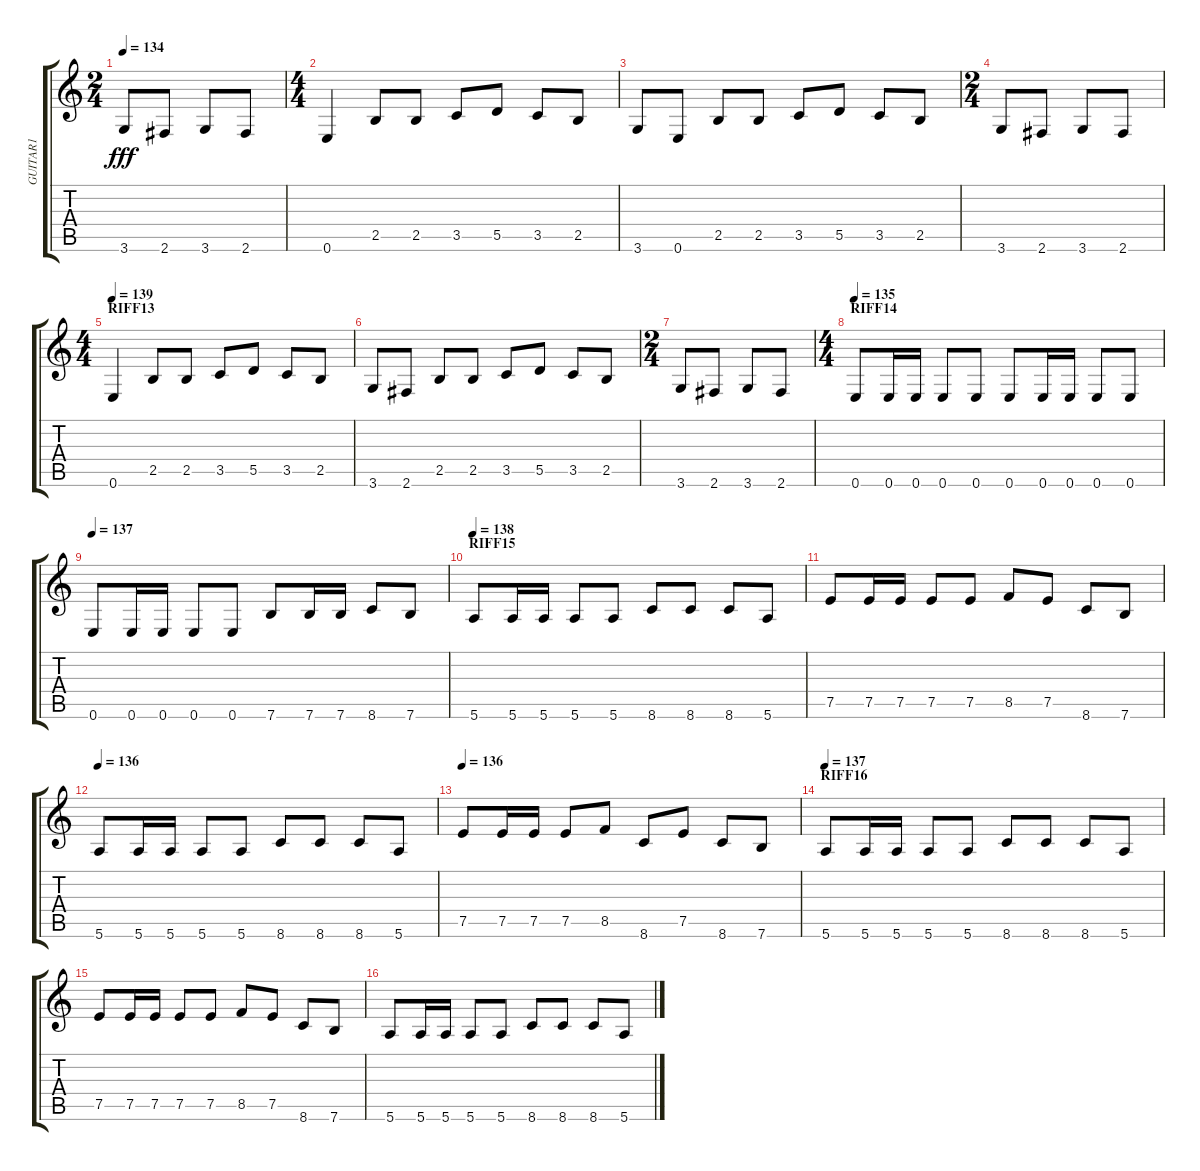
\track ("GUITAR1" "GUITAR1") {instrument distortionguitar}
\staff {score tabs}
\tuning (E4 B3 G3 D3 A2 E2) {hide}
\ts (2 4)
\tempo 134
\clef g2
\ks c
3.6.8{dy fff} 2.6.8 3.6.8 2.6.8 |
\ts (4 4)
0.6.4 2.5.8 2.5.8 3.5.8 5.5.8 3.5.8 2.5.8 |
3.6.8 0.6.8 2.5.8 2.5.8 3.5.8 5.5.8 3.5.8 2.5.8 |
\ts (2 4)
3.6.8 2.6.8 3.6.8 2.6.8 |
\ts (4 4)
\section ("" "RIFF13")
\tempo 139
0.6.4 2.5.8 2.5.8 3.5.8 5.5.8 3.5.8 2.5.8 |
3.6.8 2.6.8 2.5.8 2.5.8 3.5.8 5.5.8 3.5.8 2.5.8 |
\ts (2 4)
3.6.8 2.6.8 3.6.8 2.6.8 |
\ts (4 4)
\section ("" "RIFF14")
\tempo 135
0.6.8 0.6.16 0.6.16 0.6.8 0.6.8 0.6.8 0.6.16 0.6.16 0.6.8 0.6.8 |
\tempo 137
0.6.8 0.6.16 0.6.16 0.6.8 0.6.8 7.6.8 7.6.16 7.6.16 8.6.8 7.6.8 |
\section ("" "RIFF15")
\tempo 138
5.6.8 5.6.16 5.6.16 5.6.8 5.6.8 8.6.8 8.6.8 8.6.8 5.6.8 |
7.5.8 7.5.16 7.5.16 7.5.8 7.5.8 8.5.8 7.5.8 8.6.8 7.6.8 |
\tempo 136
5.6.8 5.6.16 5.6.16 5.6.8 5.6.8 8.6.8 8.6.8 8.6.8 5.6.8 |
\tempo 136
7.5.8 7.5.16 7.5.16 7.5.8 8.5.8 8.6.8 7.5.8 8.6.8 7.6.8 |
\section ("" "RIFF16")
\tempo 137
5.6.8 5.6.16 5.6.16 5.6.8 5.6.8 8.6.8 8.6.8 8.6.8 5.6.8 |
7.5.8 7.5.16 7.5.16 7.5.8 7.5.8 8.5.8 7.5.8 8.6.8 7.6.8 |
5.6.8 5.6.16 5.6.16 5.6.8 5.6.8 8.6.8 8.6.8 8.6.8 5.6.8
